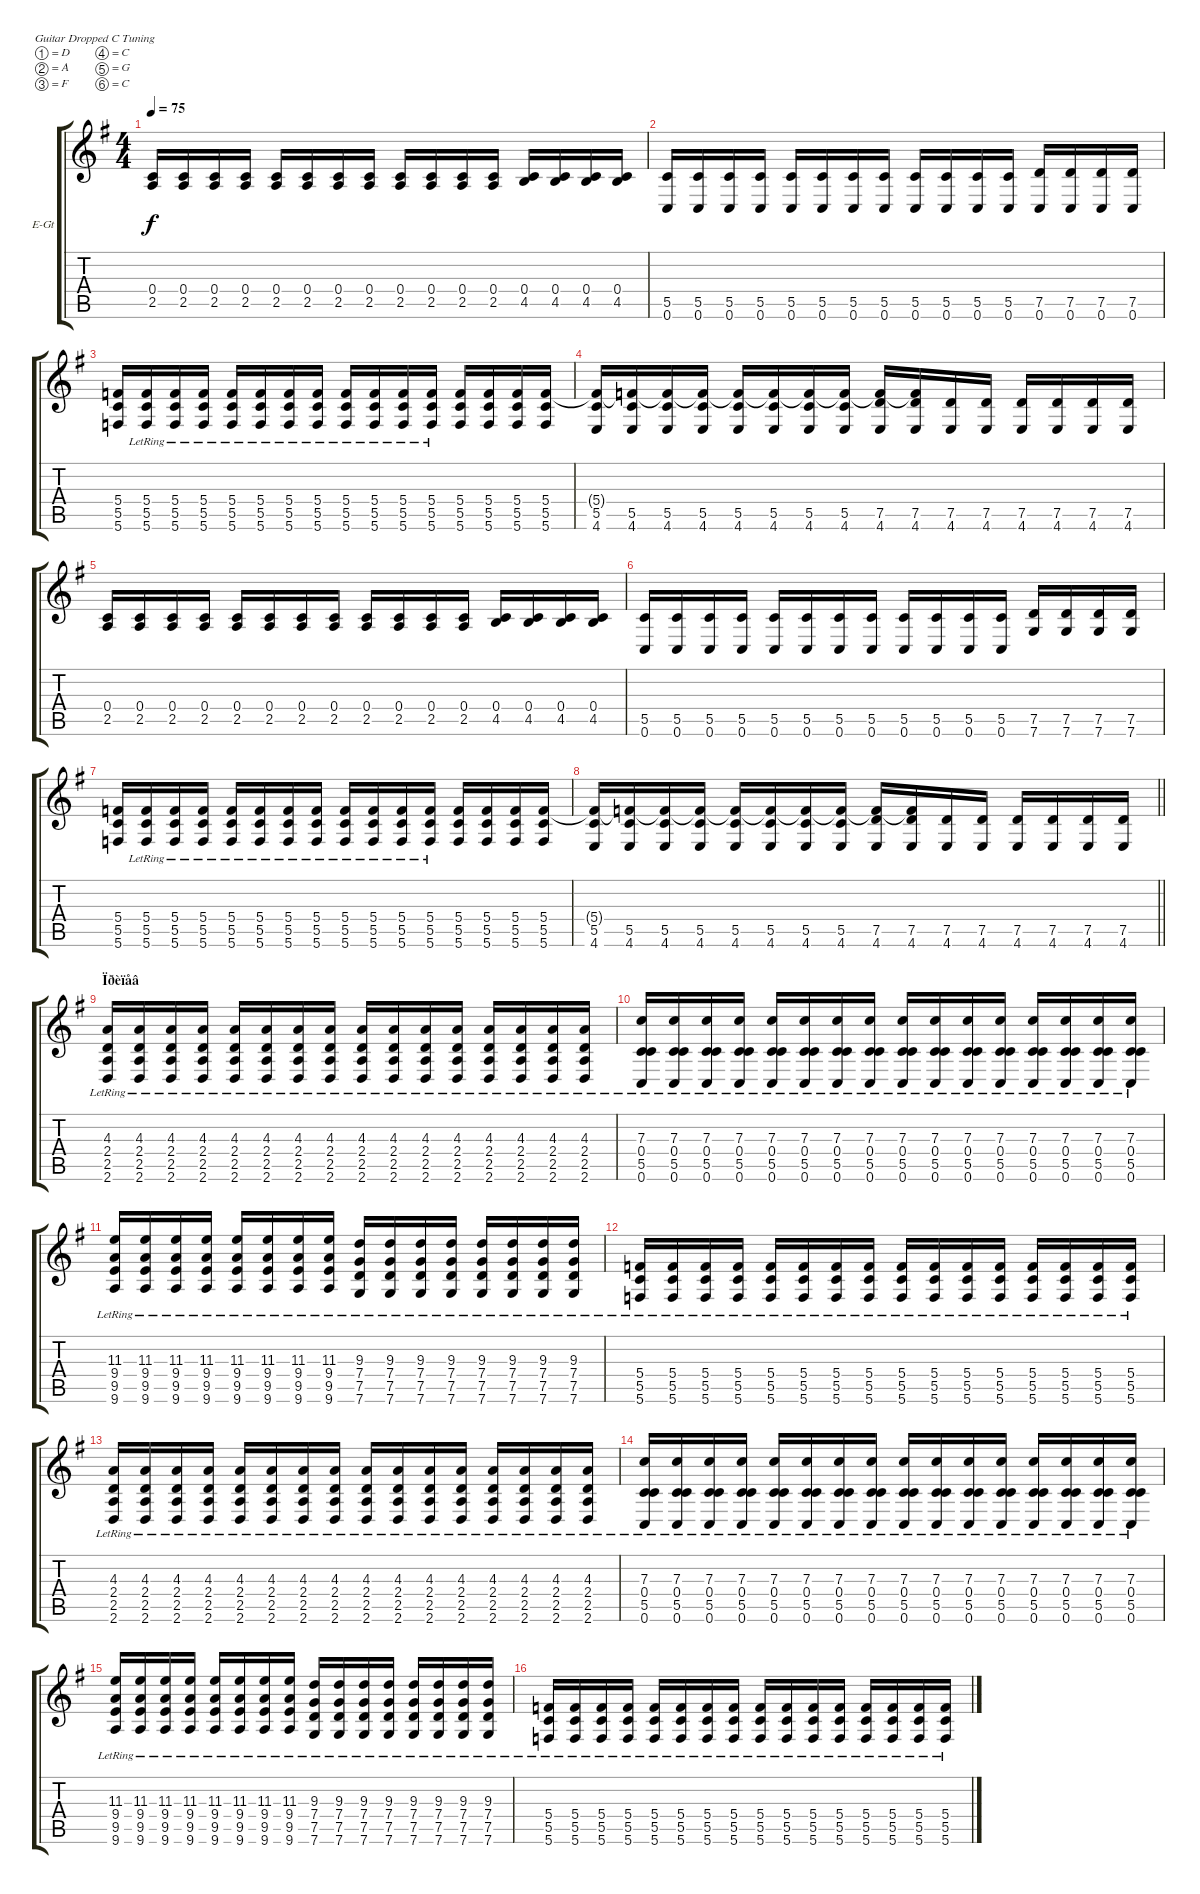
\bracketExtendMode groupsimilarinstruments
\firstSystemTrackNameOrientation horizontal
\otherSystemsTrackNameOrientation horizontal
\track ("Steel Guitar" "E-Gt") {instrument electricguitarclean}
\staff {score tabs}
\tuning (D4 A3 F3 C3 G2 C2)
\ts (4 4)
\tempo 75
\clef g2
\ks eminor
(0.4 2.5).16{dy f} (0.4 2.5).16 (0.4 2.5).16 (0.4 2.5).16 (0.4 2.5).16 (0.4 2.5).16 (0.4 2.5).16 (0.4 2.5).16 (0.4 2.5).16 (0.4 2.5).16 (0.4 2.5).16 (0.4 2.5).16 (0.4 4.5).16 (0.4 4.5).16 (0.4 4.5).16 (0.4 4.5).16 |
(5.5 0.6).16 (5.5 0.6).16 (5.5 0.6).16 (5.5 0.6).16 (5.5 0.6).16 (5.5 0.6).16 (5.5 0.6).16 (5.5 0.6).16 (5.5 0.6).16 (5.5 0.6).16 (5.5 0.6).16 (5.5 0.6).16 (7.5 0.6).16 (7.5 0.6).16 (7.5 0.6).16 (7.5 0.6).16 |
(5.4 5.5 5.6).16 (5.4 5.5{lr} 5.6).16 (5.4{lr} 5.5 5.6).16 (5.4 5.5{lr} 5.6).16 (5.4 5.5 5.6{lr}).16 (5.4{lr} 5.5 5.6).16 (5.4 5.5{lr} 5.6).16 (5.4 5.5 5.6{lr}).16 (5.4{lr} 5.5 5.6).16 (5.4 5.5{lr} 5.6).16 (5.4 5.5 5.6{lr}).16 (5.4 5.5{lr} 5.6).16 (5.4 5.5 5.6).16 (5.4 5.5 5.6).16 (5.4 5.5 5.6).16 (5.4 5.5 5.6).16 |
(5.5 4.6 5.4{t}).16 (5.5 4.6 5.4{t}).16 (5.5 4.6 5.4{t}).16 (5.5 4.6 5.4{t}).16 (5.5 4.6 5.4{t}).16 (5.5 4.6 5.4{t}).16 (5.5 4.6 5.4{t}).16 (5.5 4.6 5.4{t}).16 (7.5 4.6 5.4{t}).16 (5.4{t} 7.5 4.6).16 (7.5 4.6).16 (7.5 4.6).16 (7.5 4.6).16 (7.5 4.6).16 (7.5 4.6).16 (7.5 4.6).16 |
(0.4 2.5).16 (0.4 2.5).16 (0.4 2.5).16 (0.4 2.5).16 (0.4 2.5).16 (0.4 2.5).16 (0.4 2.5).16 (0.4 2.5).16 (0.4 2.5).16 (0.4 2.5).16 (0.4 2.5).16 (0.4 2.5).16 (0.4 4.5).16 (0.4 4.5).16 (0.4 4.5).16 (0.4 4.5).16 |
(5.5 0.6).16 (5.5 0.6).16 (5.5 0.6).16 (5.5 0.6).16 (5.5 0.6).16 (5.5 0.6).16 (5.5 0.6).16 (5.5 0.6).16 (5.5 0.6).16 (5.5 0.6).16 (5.5 0.6).16 (5.5 0.6).16 (7.5 7.6).16 (7.5 7.6).16 (7.5 7.6).16 (7.5 7.6).16 |
(5.4 5.5 5.6).16 (5.4 5.5{lr} 5.6).16 (5.4{lr} 5.5 5.6).16 (5.4 5.5{lr} 5.6).16 (5.4 5.5 5.6{lr}).16 (5.4{lr} 5.5 5.6).16 (5.4 5.5{lr} 5.6).16 (5.4 5.5 5.6{lr}).16 (5.4{lr} 5.5 5.6).16 (5.4 5.5{lr} 5.6).16 (5.4 5.5 5.6{lr}).16 (5.4 5.5{lr} 5.6).16 (5.4 5.5 5.6).16 (5.4 5.5 5.6).16 (5.4 5.5 5.6).16 (5.4 5.5 5.6).16 |
\barLineRight lightlight
(5.5 4.6 5.4{t}).16 (5.5 4.6 5.4{t}).16 (5.5 4.6 5.4{t}).16 (5.5 4.6 5.4{t}).16 (5.5 4.6 5.4{t}).16 (5.5 4.6 5.4{t}).16 (5.5 4.6 5.4{t}).16 (5.5 4.6 5.4{t}).16 (7.5 4.6 5.4{t}).16 (5.4{t} 7.5 4.6).16 (7.5 4.6).16 (7.5 4.6).16 (7.5 4.6).16 (7.5 4.6).16 (7.5 4.6).16 (7.5 4.6).16 |
\section ("" "Ïðèïåâ")
(4.3{lr} 2.4{lr} 2.5{lr} 2.6{lr}).16 (4.3{lr} 2.4{lr} 2.5{lr} 2.6{lr}).16 (4.3{lr} 2.4{lr} 2.5{lr} 2.6{lr}).16 (4.3{lr} 2.4{lr} 2.5{lr} 2.6{lr}).16 (4.3{lr} 2.4{lr} 2.5{lr} 2.6{lr}).16 (4.3{lr} 2.4{lr} 2.5{lr} 2.6{lr}).16 (4.3{lr} 2.4{lr} 2.5{lr} 2.6{lr}).16 (4.3{lr} 2.4{lr} 2.5{lr} 2.6{lr}).16 (4.3{lr} 2.4{lr} 2.5{lr} 2.6{lr}).16 (4.3{lr} 2.4{lr} 2.5{lr} 2.6{lr}).16 (4.3{lr} 2.4{lr} 2.5{lr} 2.6{lr}).16 (4.3{lr} 2.4{lr} 2.5{lr} 2.6{lr}).16 (4.3{lr} 2.4{lr} 2.5{lr} 2.6{lr}).16 (4.3{lr} 2.4{lr} 2.5{lr} 2.6{lr}).16 (4.3{lr} 2.4{lr} 2.5{lr} 2.6{lr}).16 (4.3{lr} 2.4{lr} 2.5{lr} 2.6{lr}).16 |
(7.3{lr} 0.4{lr} 5.5{lr} 0.6{lr}).16 (7.3{lr} 0.4{lr} 5.5{lr} 0.6{lr}).16 (7.3{lr} 0.4{lr} 5.5{lr} 0.6{lr}).16 (7.3{lr} 0.4{lr} 5.5{lr} 0.6{lr}).16 (7.3{lr} 0.4{lr} 5.5{lr} 0.6{lr}).16 (7.3{lr} 0.4{lr} 5.5{lr} 0.6{lr}).16 (7.3{lr} 0.4{lr} 5.5{lr} 0.6{lr}).16 (7.3{lr} 0.4{lr} 5.5{lr} 0.6{lr}).16 (7.3{lr} 0.4{lr} 5.5{lr} 0.6{lr}).16 (7.3{lr} 0.4{lr} 5.5{lr} 0.6{lr}).16 (7.3{lr} 0.4{lr} 5.5{lr} 0.6{lr}).16 (7.3{lr} 0.4{lr} 5.5{lr} 0.6{lr}).16 (7.3{lr} 0.4{lr} 5.5{lr} 0.6{lr}).16 (7.3{lr} 0.4{lr} 5.5{lr} 0.6{lr}).16 (7.3{lr} 0.4{lr} 5.5{lr} 0.6{lr}).16 (7.3{lr} 0.4{lr} 5.5{lr} 0.6{lr}).16 |
(11.3{lr} 9.4{lr} 9.5{lr} 9.6{lr}).16 (11.3{lr} 9.4{lr} 9.5{lr} 9.6{lr}).16 (11.3{lr} 9.4{lr} 9.5{lr} 9.6{lr}).16 (11.3{lr} 9.4{lr} 9.5{lr} 9.6{lr}).16 (11.3{lr} 9.4{lr} 9.5{lr} 9.6{lr}).16 (11.3{lr} 9.4{lr} 9.5{lr} 9.6{lr}).16 (11.3{lr} 9.4{lr} 9.5{lr} 9.6{lr}).16 (11.3{lr} 9.4{lr} 9.5{lr} 9.6{lr}).16 (7.4{lr} 7.5{lr} 7.6{lr} 9.3).16 (7.4{lr} 7.5{lr} 7.6{lr} 9.3).16 (7.4{lr} 7.5{lr} 7.6{lr} 9.3).16 (7.4{lr} 7.5{lr} 7.6{lr} 9.3).16 (7.4{lr} 7.5{lr} 7.6{lr} 9.3).16 (7.4{lr} 7.5{lr} 7.6{lr} 9.3).16 (7.4{lr} 7.5{lr} 7.6{lr} 9.3).16 (7.4{lr} 7.5{lr} 7.6{lr} 9.3).16 |
(5.4{lr} 5.5{lr} 5.6{lr}).16 (5.4{lr} 5.5{lr} 5.6{lr}).16 (5.4{lr} 5.5{lr} 5.6{lr}).16 (5.4{lr} 5.5{lr} 5.6{lr}).16 (5.4{lr} 5.5{lr} 5.6{lr}).16 (5.4{lr} 5.5{lr} 5.6{lr}).16 (5.4{lr} 5.5{lr} 5.6{lr}).16 (5.4{lr} 5.5{lr} 5.6{lr}).16 (5.4{lr} 5.5{lr} 5.6{lr}).16 (5.4{lr} 5.5{lr} 5.6{lr}).16 (5.4{lr} 5.5{lr} 5.6{lr}).16 (5.4{lr} 5.5{lr} 5.6{lr}).16 (5.4{lr} 5.5{lr} 5.6{lr}).16 (5.4{lr} 5.5{lr} 5.6{lr}).16 (5.4{lr} 5.5{lr} 5.6{lr}).16 (5.4{lr} 5.5{lr} 5.6{lr}).16 |
(4.3{lr} 2.4{lr} 2.5{lr} 2.6{lr}).16 (4.3{lr} 2.4{lr} 2.5{lr} 2.6{lr}).16 (4.3{lr} 2.4{lr} 2.5{lr} 2.6{lr}).16 (4.3{lr} 2.4{lr} 2.5{lr} 2.6{lr}).16 (4.3{lr} 2.4{lr} 2.5{lr} 2.6{lr}).16 (4.3{lr} 2.4{lr} 2.5{lr} 2.6{lr}).16 (4.3{lr} 2.4{lr} 2.5{lr} 2.6{lr}).16 (4.3{lr} 2.4{lr} 2.5{lr} 2.6{lr}).16 (4.3{lr} 2.4{lr} 2.5{lr} 2.6{lr}).16 (4.3{lr} 2.4{lr} 2.5{lr} 2.6{lr}).16 (4.3{lr} 2.4{lr} 2.5{lr} 2.6{lr}).16 (4.3{lr} 2.4{lr} 2.5{lr} 2.6{lr}).16 (4.3{lr} 2.4{lr} 2.5{lr} 2.6{lr}).16 (4.3{lr} 2.4{lr} 2.5{lr} 2.6{lr}).16 (4.3{lr} 2.4{lr} 2.5{lr} 2.6{lr}).16 (4.3{lr} 2.4{lr} 2.5{lr} 2.6{lr}).16 |
(7.3{lr} 0.4{lr} 5.5{lr} 0.6{lr}).16 (7.3{lr} 0.4{lr} 5.5{lr} 0.6{lr}).16 (7.3{lr} 0.4{lr} 5.5{lr} 0.6{lr}).16 (7.3{lr} 0.4{lr} 5.5{lr} 0.6{lr}).16 (7.3{lr} 0.4{lr} 5.5{lr} 0.6{lr}).16 (7.3{lr} 0.4{lr} 5.5{lr} 0.6{lr}).16 (7.3{lr} 0.4{lr} 5.5{lr} 0.6{lr}).16 (7.3{lr} 0.4{lr} 5.5{lr} 0.6{lr}).16 (7.3{lr} 0.4{lr} 5.5{lr} 0.6{lr}).16 (7.3{lr} 0.4{lr} 5.5{lr} 0.6{lr}).16 (7.3{lr} 0.4{lr} 5.5{lr} 0.6{lr}).16 (7.3{lr} 0.4{lr} 5.5{lr} 0.6{lr}).16 (7.3{lr} 0.4{lr} 5.5{lr} 0.6{lr}).16 (7.3{lr} 0.4{lr} 5.5{lr} 0.6{lr}).16 (7.3{lr} 0.4{lr} 5.5{lr} 0.6{lr}).16 (7.3{lr} 0.4{lr} 5.5{lr} 0.6{lr}).16 |
(11.3{lr} 9.4{lr} 9.5{lr} 9.6{lr}).16 (11.3{lr} 9.4{lr} 9.5{lr} 9.6{lr}).16 (11.3{lr} 9.4{lr} 9.5{lr} 9.6{lr}).16 (11.3{lr} 9.4{lr} 9.5{lr} 9.6{lr}).16 (11.3{lr} 9.4{lr} 9.5{lr} 9.6{lr}).16 (11.3{lr} 9.4{lr} 9.5{lr} 9.6{lr}).16 (11.3{lr} 9.4{lr} 9.5{lr} 9.6{lr}).16 (11.3{lr} 9.4{lr} 9.5{lr} 9.6{lr}).16 (7.4{lr} 7.5{lr} 7.6{lr} 9.3).16 (7.4{lr} 7.5{lr} 7.6{lr} 9.3).16 (7.4{lr} 7.5{lr} 7.6{lr} 9.3).16 (7.4{lr} 7.5{lr} 7.6{lr} 9.3).16 (7.4{lr} 7.5{lr} 7.6{lr} 9.3).16 (7.4{lr} 7.5{lr} 7.6{lr} 9.3).16 (7.4{lr} 7.5{lr} 7.6{lr} 9.3).16 (7.4{lr} 7.5{lr} 7.6{lr} 9.3).16 |
(5.4{lr} 5.5{lr} 5.6{lr}).16 (5.4{lr} 5.5{lr} 5.6{lr}).16 (5.4{lr} 5.5{lr} 5.6{lr}).16 (5.4{lr} 5.5{lr} 5.6{lr}).16 (5.4{lr} 5.5{lr} 5.6{lr}).16 (5.4{lr} 5.5{lr} 5.6{lr}).16 (5.4{lr} 5.5{lr} 5.6{lr}).16 (5.4{lr} 5.5{lr} 5.6{lr}).16 (5.4{lr} 5.5{lr} 5.6{lr}).16 (5.4{lr} 5.5{lr} 5.6{lr}).16 (5.4{lr} 5.5{lr} 5.6{lr}).16 (5.4{lr} 5.5{lr} 5.6{lr}).16 (5.4{lr} 5.5{lr} 5.6{lr}).16 (5.4{lr} 5.5{lr} 5.6{lr}).16 (5.4{lr} 5.5{lr} 5.6{lr}).16 (5.4{lr} 5.5{lr} 5.6{lr}).16
